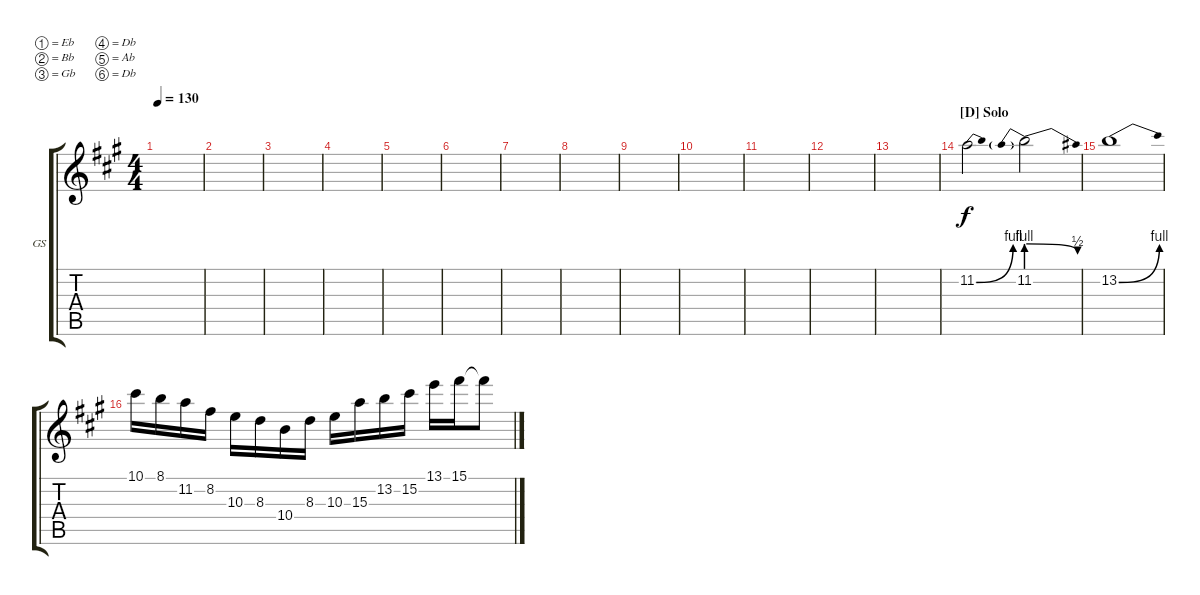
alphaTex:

\defaultSystemsLayout 4
\bracketExtendMode groupsimilarinstruments
\firstSystemTrackNameOrientation horizontal
\otherSystemsTrackNameOrientation horizontal
\track ("Guitarra Solo" "GS") {instrument overdrivenguitar}
\staff {score tabs}
\tuning (Eb4 Bb3 Gb3 Db3 Ab2 Db2)
\ts (4 4)
\tempo 130
\clef g2
\ks a
|
|
|
|
|
|
|
|
|
|
|
|
|
\section ("D" "Solo")
11.2{be (bend 0 0 15 4)}.2 11.2{be (prebendrelease 0 4 24 2)}.2 |
13.2{be (bend 0 0 15 4)}.1 |
10.1.16 8.1.16 11.2.16 8.2.16 10.3.16 8.3.16 10.4.16 8.3.16 10.3.16 15.3.16 13.2.16 15.2.16 13.1.16 15.1.16 15.1{t}.8
